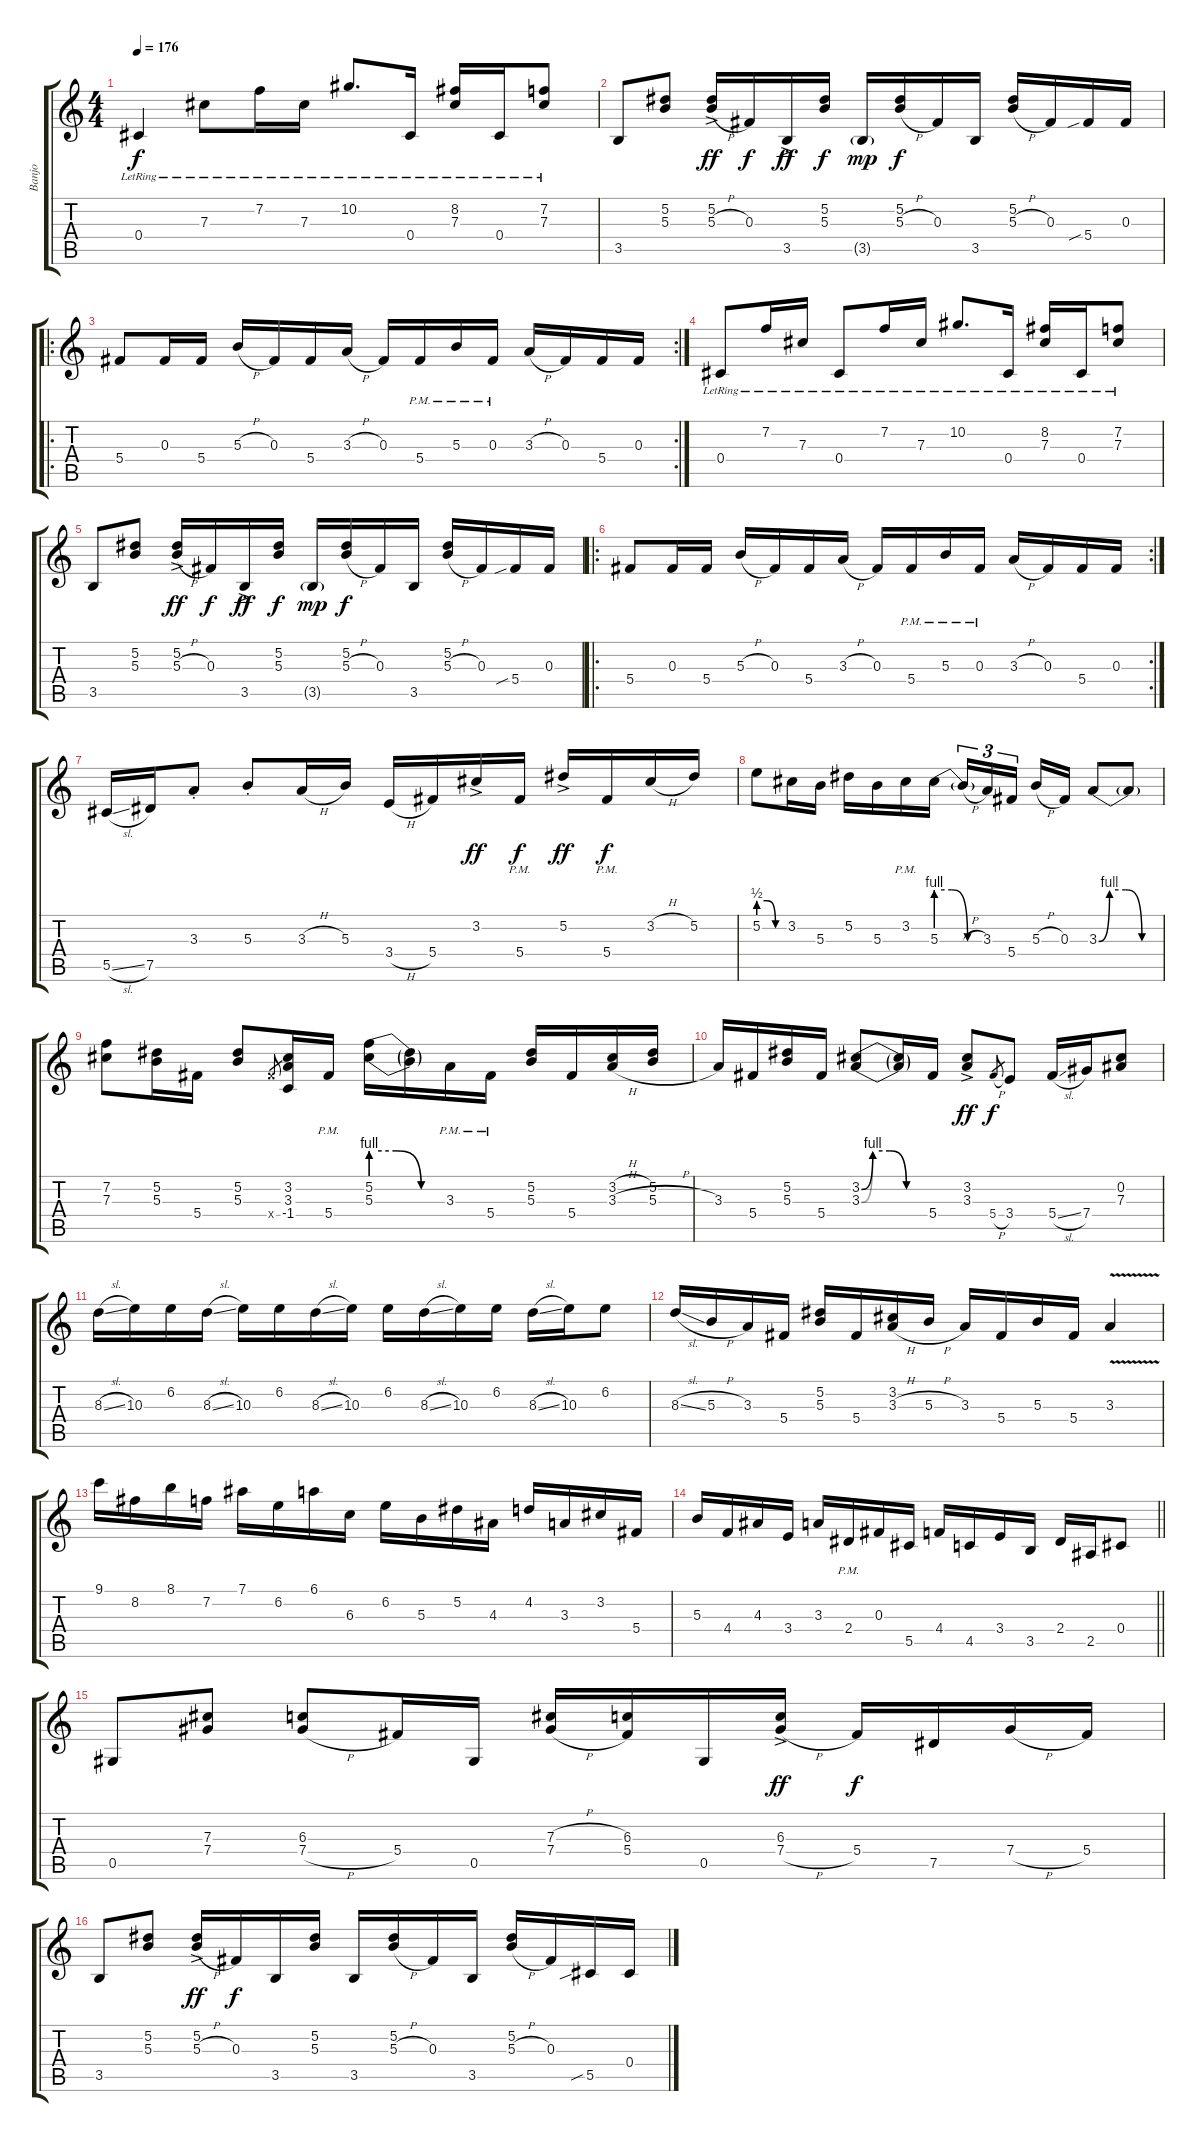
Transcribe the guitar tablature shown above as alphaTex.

\track ("Banjo" "Banjo") {instrument banjo}
\staff {score tabs}
\tuning (Eb4 Bb3 Gb3 Db3 Ab2 Eb2) {hide}
\displaytranspose 12
\ts (4 4)
\tempo 176
\clef g2
\ks c
0.4{lr}.4{dy f} 7.3{lr}.8 7.2{lr}.16 7.3{lr}.16 10.2{lr}.8{d} 0.4{lr}.16 (8.2{lr} 7.3{lr}).16 0.4{lr}.16 (7.2{lr} 7.3{lr}).8 |
3.5.8 (5.2 5.3).8 (5.2{ac} 5.3{h ac}).16{dy ff} 0.3.16{dy f} 3.5{ac}.16{dy ff} (5.2 5.3).16{dy f} 3.5{g}.16{dy mp} (5.2 5.3{h}).16{dy f} 0.3.16 3.5.16 (5.2 5.3{h}).16 0.3.16 5.4{sib}.16 0.3.16 |
\ro
\rc 2
5.4.8 0.3.16 5.4.16 5.3{h}.16 0.3.16 5.4.16 3.3{h}.16 0.3.16 5.4{pm}.16 5.3{pm}.16 0.3{pm}.16 3.3{h}.16 0.3.16 5.4.16 0.3.16 |
0.4{lr}.8 7.2{lr}.16 7.3{lr}.16 0.4{lr}.8 7.2{lr}.16 7.3{lr}.16 10.2{lr}.8{d} 0.4{lr}.16 (8.2{lr} 7.3{lr}).16 0.4{lr}.16 (7.2{lr} 7.3{lr}).8 |
3.5.8 (5.2 5.3).8 (5.2{ac} 5.3{h ac}).16{dy ff} 0.3.16{dy f} 3.5{ac}.16{dy ff} (5.2 5.3).16{dy f} 3.5{g}.16{dy mp} (5.2 5.3{h}).16{dy f} 0.3.16 3.5.16 (5.2 5.3{h}).16 0.3.16 5.4{sib}.16 0.3.16 |
\ro
\rc 2
5.4.8 0.3.16 5.4.16 5.3{h}.16 0.3.16 5.4.16 3.3{h}.16 0.3.16 5.4{pm}.16 5.3{pm}.16 0.3{pm}.16 3.3{h}.16 0.3.16 5.4.16 0.3.16 |
5.5{sl}.16 7.5.16 3.3{st}.8 5.3{st}.8 3.3{h}.16 5.3.16 3.4{h}.16 5.4.16 3.2{ac}.16{dy ff} 5.4{pm}.16{dy f} 5.2{ac}.16{dy ff} 5.4{pm}.16{dy f} 3.2{h}.16 5.2.16 |
5.2{be (custom 0 2 20 2 40 0 60 0)}.8 3.2.16 5.3.16 5.2.16 5.3.16 3.2{pm}.16 5.3{be (custom 0 4 20 4 40 0 60 0)}.16 5.3{h t}.16{tu (3 2)} 3.3.16{tu (3 2)} 5.4.16{tu (3 2) beam splitsecondary} 5.3{h}.16 0.3.16 3.3{be (custom 0 0 10 4 25 4 40 0 60 0)}.8 3.3{t}.8 |
(7.2 7.3).8 (5.2 5.3).16 5.4.16 (5.2 5.3).8 5.4{x}.8{gr} (3.2 3.3 -1.4).16 5.4{pm}.16 (5.2{be (custom 0 4 20 4 40 0 60 0)} 5.3{be (custom 0 4 20 4 40 0 60 0)}).16 (5.2{t} 5.3{t}).16 3.3{pm}.16 5.4{pm}.16 (5.2 5.3).16 5.4.16 (3.2{h} 3.3{h}).16 (5.2 5.3{h}).16 |
3.3.16 5.4.16 (5.2 5.3).16 5.4.16 (3.2{be (custom 0 0 10 4 25 4 40 0 60 0)} 3.3{be (custom 0 0 10 4 25 4 40 0 60 0)}).8 (3.2{t} 3.3{t}).16 5.4.16 (3.2{ac} 3.3{ac}).8{dy ff} 5.4{h}.8{gr dy f} 3.4.8 5.4{sl}.16 7.4.16 (0.2 7.3).8 |
8.3{sl}.16 10.3.16 6.2.16 8.3{sl}.16 10.3.16 6.2.16 8.3{sl}.16 10.3.16 6.2.16 8.3{sl}.16 10.3.16 6.2.16 8.3{sl}.16 10.3.16 6.2.8 |
8.3{sl}.16 5.3{h}.16 3.3.16 5.4.16 (5.2 5.3).16 5.4.16 (3.2 3.3{h}).16 5.3{h}.16 3.3.16 5.4.16 5.3.16 5.4.16 3.3{v}.4 |
9.1.16 8.2.16 8.1.16 7.2.16 7.1.16 6.2.16 6.1.16 6.3.16 6.2.16 5.3.16 5.2.16 4.3.16 4.2.16 3.3.16 3.2.16 5.4.16 |
\barLineRight lightlight
5.3.16 4.4.16 4.3.16 3.4.16 3.3.16 2.4{pm}.16 0.3.16 5.5.16 4.4.16 4.5.16 3.4.16 3.5.16 2.4.16 2.5.16 0.4.8 |
0.5.8 (7.3 7.4).8 (6.3 7.4{h}).8 5.4.16 0.5.16 (7.3{h} 7.4{h}).16 (6.3 5.4).16 0.5.16 (6.3{ac} 7.4{h ac}).16{dy ff} 5.4.16{dy f} 7.5.16 7.4{h}.16 5.4.16 |
3.5.8 (5.2 5.3).8 (5.2{ac} 5.3{h ac}).16{dy ff} 0.3.16{dy f} 3.5.16 (5.2 5.3).16 3.5.16 (5.2 5.3{h}).16 0.3.16 3.5.16 (5.2 5.3{h}).16 0.3.16 5.5{sib}.16 0.4.16
